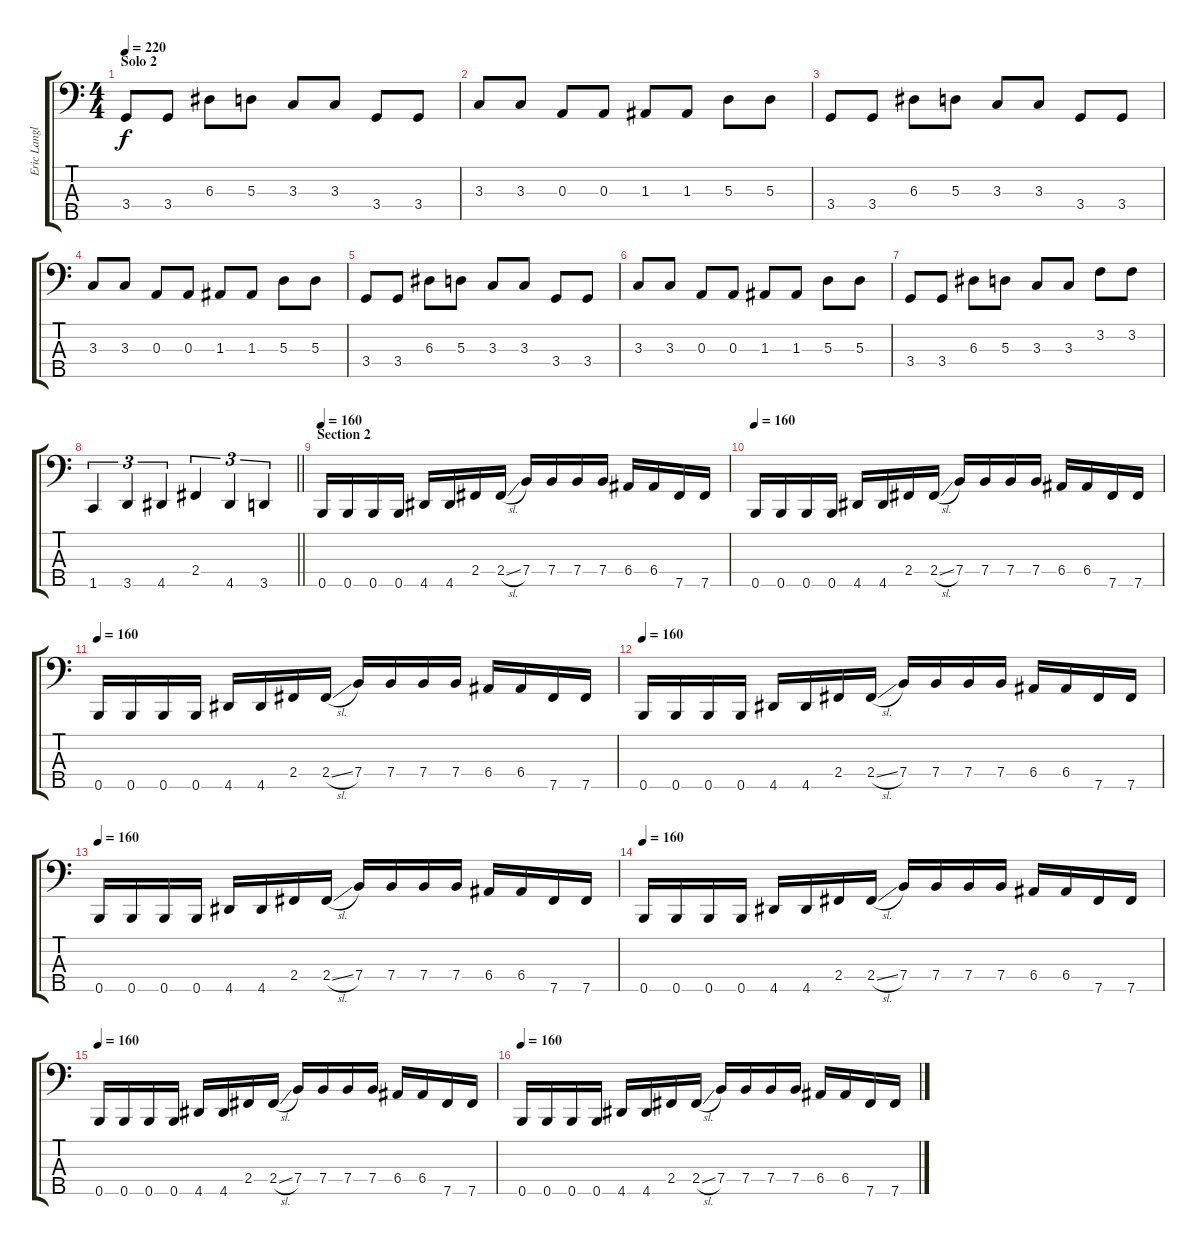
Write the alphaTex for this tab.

\track ("Eric Langlois" "Eric Langl") {instrument electricbassfinger}
\staff {score tabs}
\tuning (G2 D2 A1 E1 B0) {hide}
\ts (4 4)
\section ("" "Solo 2")
\tempo 220
\clef f4
\ks c
3.4.8{dy f} 3.4.8 6.3.8 5.3.8 3.3.8 3.3.8 3.4.8 3.4.8 |
3.3.8 3.3.8 0.3.8 0.3.8 1.3.8 1.3.8 5.3.8 5.3.8 |
3.4.8 3.4.8 6.3.8 5.3.8 3.3.8 3.3.8 3.4.8 3.4.8 |
3.3.8 3.3.8 0.3.8 0.3.8 1.3.8 1.3.8 5.3.8 5.3.8 |
3.4.8 3.4.8 6.3.8 5.3.8 3.3.8 3.3.8 3.4.8 3.4.8 |
3.3.8 3.3.8 0.3.8 0.3.8 1.3.8 1.3.8 5.3.8 5.3.8 |
3.4.8 3.4.8 6.3.8 5.3.8 3.3.8 3.3.8 3.2.8 3.2.8 |
\barLineRight lightlight
1.5.4{tu (3 2)} 3.5.4{tu (3 2)} 4.5.4{tu (3 2)} 2.4.4{tu (3 2)} 4.5.4{tu (3 2)} 3.5.4{tu (3 2)} |
\section ("" "Section 2")
\tempo 160
0.5.16 0.5.16 0.5.16 0.5.16 4.5.16 4.5.16 2.4.16 2.4{sl}.16 7.4.16 7.4.16 7.4.16 7.4.16 6.4.16 6.4.16 7.5.16 7.5.16 |
\tempo 160
0.5.16 0.5.16 0.5.16 0.5.16 4.5.16 4.5.16 2.4.16 2.4{sl}.16 7.4.16 7.4.16 7.4.16 7.4.16 6.4.16 6.4.16 7.5.16 7.5.16 |
\tempo 160
0.5.16 0.5.16 0.5.16 0.5.16 4.5.16 4.5.16 2.4.16 2.4{sl}.16 7.4.16 7.4.16 7.4.16 7.4.16 6.4.16 6.4.16 7.5.16 7.5.16 |
\tempo 160
0.5.16 0.5.16 0.5.16 0.5.16 4.5.16 4.5.16 2.4.16 2.4{sl}.16 7.4.16 7.4.16 7.4.16 7.4.16 6.4.16 6.4.16 7.5.16 7.5.16 |
\tempo 160
0.5.16 0.5.16 0.5.16 0.5.16 4.5.16 4.5.16 2.4.16 2.4{sl}.16 7.4.16 7.4.16 7.4.16 7.4.16 6.4.16 6.4.16 7.5.16 7.5.16 |
\tempo 160
0.5.16 0.5.16 0.5.16 0.5.16 4.5.16 4.5.16 2.4.16 2.4{sl}.16 7.4.16 7.4.16 7.4.16 7.4.16 6.4.16 6.4.16 7.5.16 7.5.16 |
\tempo 160
0.5.16 0.5.16 0.5.16 0.5.16 4.5.16 4.5.16 2.4.16 2.4{sl}.16 7.4.16 7.4.16 7.4.16 7.4.16 6.4.16 6.4.16 7.5.16 7.5.16 |
\tempo 160
0.5.16 0.5.16 0.5.16 0.5.16 4.5.16 4.5.16 2.4.16 2.4{sl}.16 7.4.16 7.4.16 7.4.16 7.4.16 6.4.16 6.4.16 7.5.16 7.5.16
